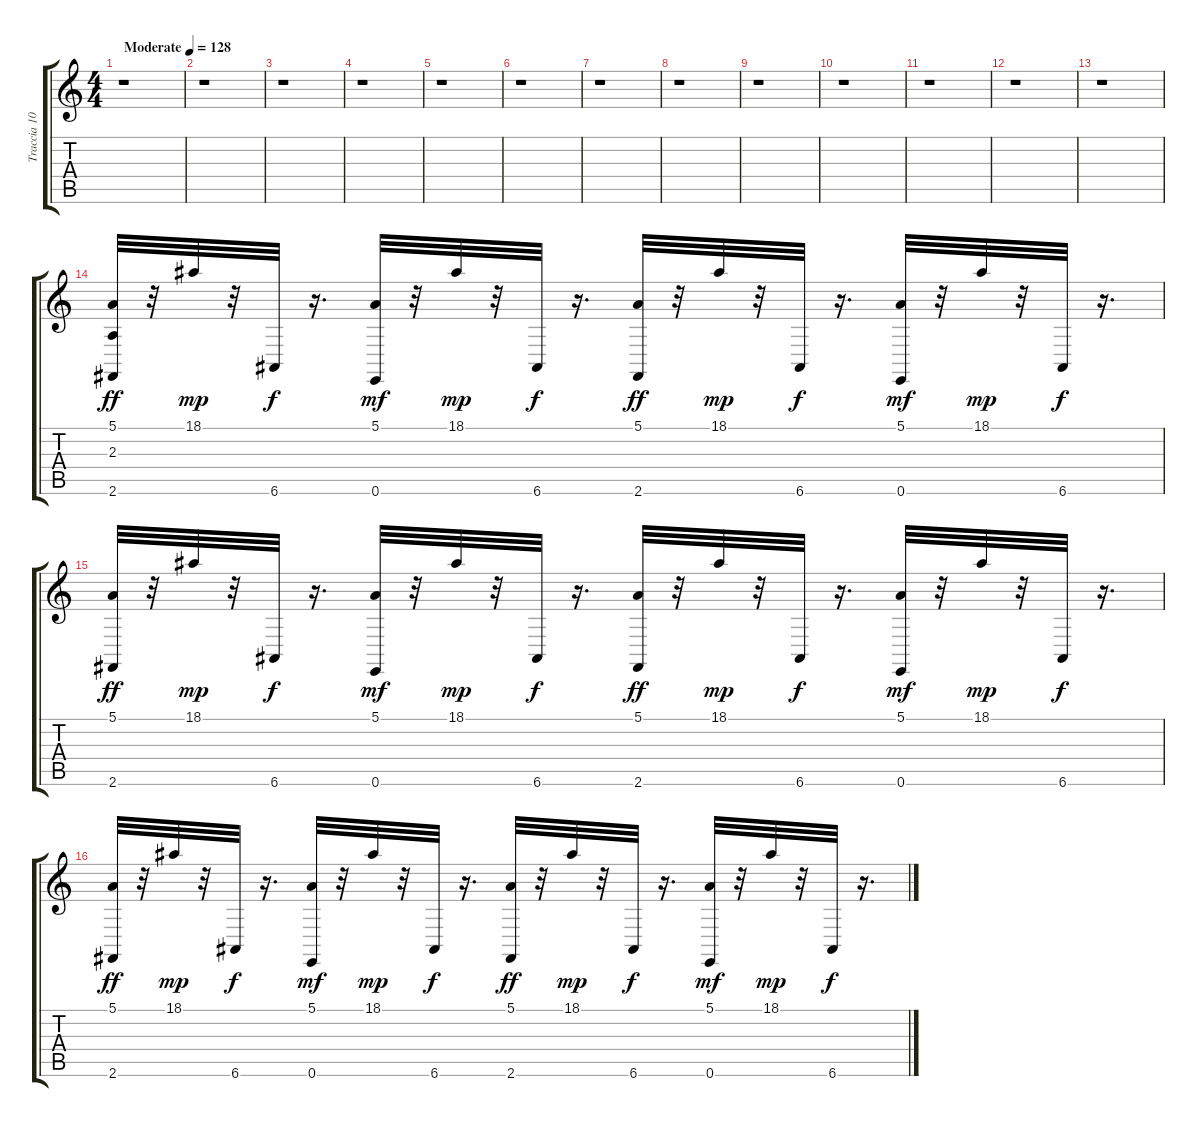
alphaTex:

\track ("Traccia 10" "Traccia 10") {instrument acousticgrandpiano}
\staff {score tabs}
\tuning (E4 B3 G3 D3 A2 E2) {hide}
\ts (4 4)
\tempo (128 "Moderate")
\clef g2
\ks c
r.1{dy ff instrument acousticgrandpiano} |
r.1 |
r.1 |
r.1 |
r.1 |
r.1 |
r.1 |
r.1 |
r.1 |
r.1 |
r.1 |
r.1 |
r.1 |
(5.1 2.3 2.6).32 r.32 18.1.32{dy mp} r.32 6.6.32{dy f} r.16{d} (5.1 0.6).32{dy mf} r.32 18.1.32{dy mp} r.32 6.6.32{dy f} r.16{d} (5.1 2.6).32{dy ff} r.32 18.1.32{dy mp} r.32 6.6.32{dy f} r.16{d} (5.1 0.6).32{dy mf} r.32 18.1.32{dy mp} r.32 6.6.32{dy f} r.16{d} |
(5.1 2.6).32{dy ff} r.32 18.1.32{dy mp} r.32 6.6.32{dy f} r.16{d} (5.1 0.6).32{dy mf} r.32 18.1.32{dy mp} r.32 6.6.32{dy f} r.16{d} (5.1 2.6).32{dy ff} r.32 18.1.32{dy mp} r.32 6.6.32{dy f} r.16{d} (5.1 0.6).32{dy mf} r.32 18.1.32{dy mp} r.32 6.6.32{dy f} r.16{d} |
(5.1 2.6).32{dy ff} r.32 18.1.32{dy mp} r.32 6.6.32{dy f} r.16{d} (5.1 0.6).32{dy mf} r.32 18.1.32{dy mp} r.32 6.6.32{dy f} r.16{d} (5.1 2.6).32{dy ff} r.32 18.1.32{dy mp} r.32 6.6.32{dy f} r.16{d} (5.1 0.6).32{dy mf} r.32 18.1.32{dy mp} r.32 6.6.32{dy f} r.16{d}
